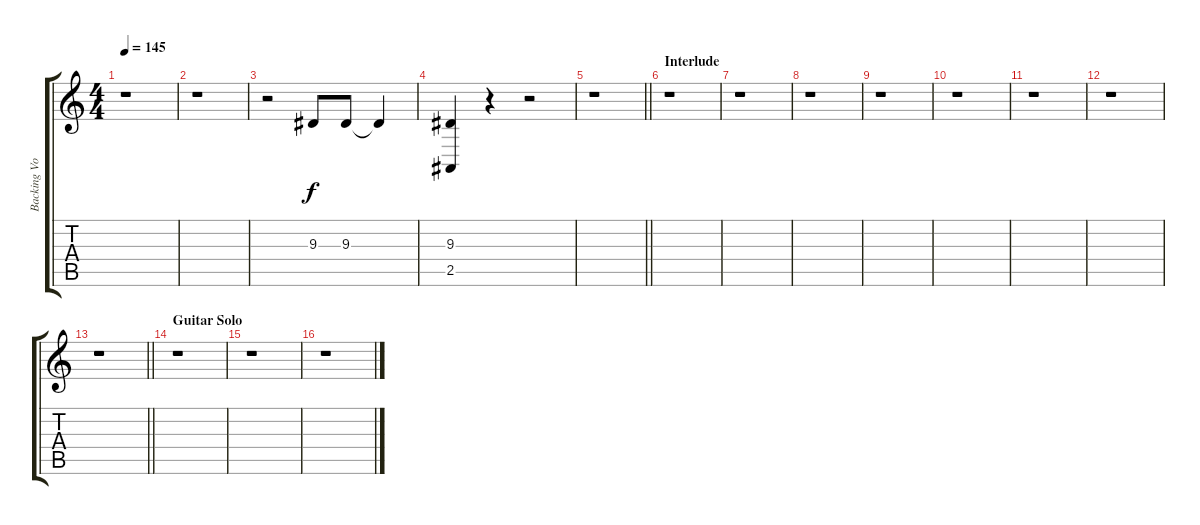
\track ("Backing Vocals (Duff, Izzy)" "Backing Vo") {instrument lead2sawtooth}
\staff {score tabs}
\tuning (Eb4 Bb3 Gb3 Db3 Ab2 Eb2) {hide}
\ts (4 4)
\tempo 145
\clef g2
\ks c
r.1{dy f} |
r.1 |
r.2 9.3.8 9.3.8 9.3{t}.4 |
(9.3 2.5).4 r.4 r.2 |
\barLineRight lightlight
r.1 |
\section ("" "Interlude")
r.1 |
r.1 |
r.1 |
r.1 |
r.1 |
r.1 |
r.1 |
\barLineRight lightlight
r.1 |
\section ("" "Guitar Solo")
r.1 |
r.1 |
r.1
